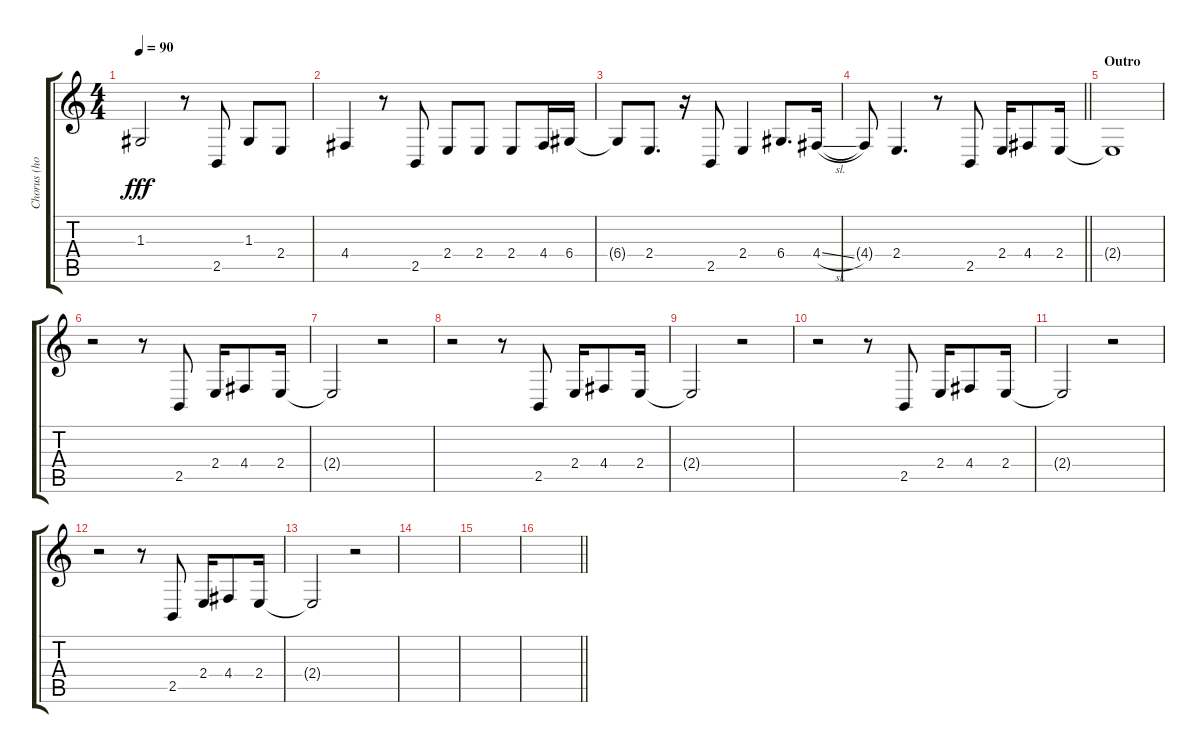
\track ("Chorus (holly Brook)" "Chorus (ho") {instrument lead6voice}
\staff {score tabs}
\tuning (E4 B3 G3 D3 A2 E2) {hide}
\ts (4 4)
\tempo 90
\clef g2
\ks c
1.3{t}.2{dy fff} r.8 2.5.8 1.3.8 2.4.8 |
4.4.4 r.8 2.5.8 2.4.8 2.4.8 2.4.8 4.4.16 6.4.16 |
6.4{t}.8 2.4.8{d} r.16 2.5.8 2.4.4 6.4.8{d} 4.4{sl}.16 |
\barLineRight lightlight
4.4{t}.8 2.4.4{d} r.8 2.5.8 2.4.16 4.4.8 2.4.16 |
\section ("" "Outro")
2.4{t}.1{volume 0} |
r.2{volume 16} r.8 2.5.8 2.4.16 4.4.8 2.4.16 |
2.4{t}.2 r.2 |
r.2 r.8 2.5.8 2.4.16 4.4.8 2.4.16 |
2.4{t}.2 r.2 |
r.2 r.8 2.5.8 2.4.16 4.4.8 2.4.16 |
2.4{t}.2 r.2 |
r.2 r.8 2.5.8 2.4.16 4.4.8 2.4.16 |
2.4{t}.2 r.2 |
|
|
\barLineRight lightlight
